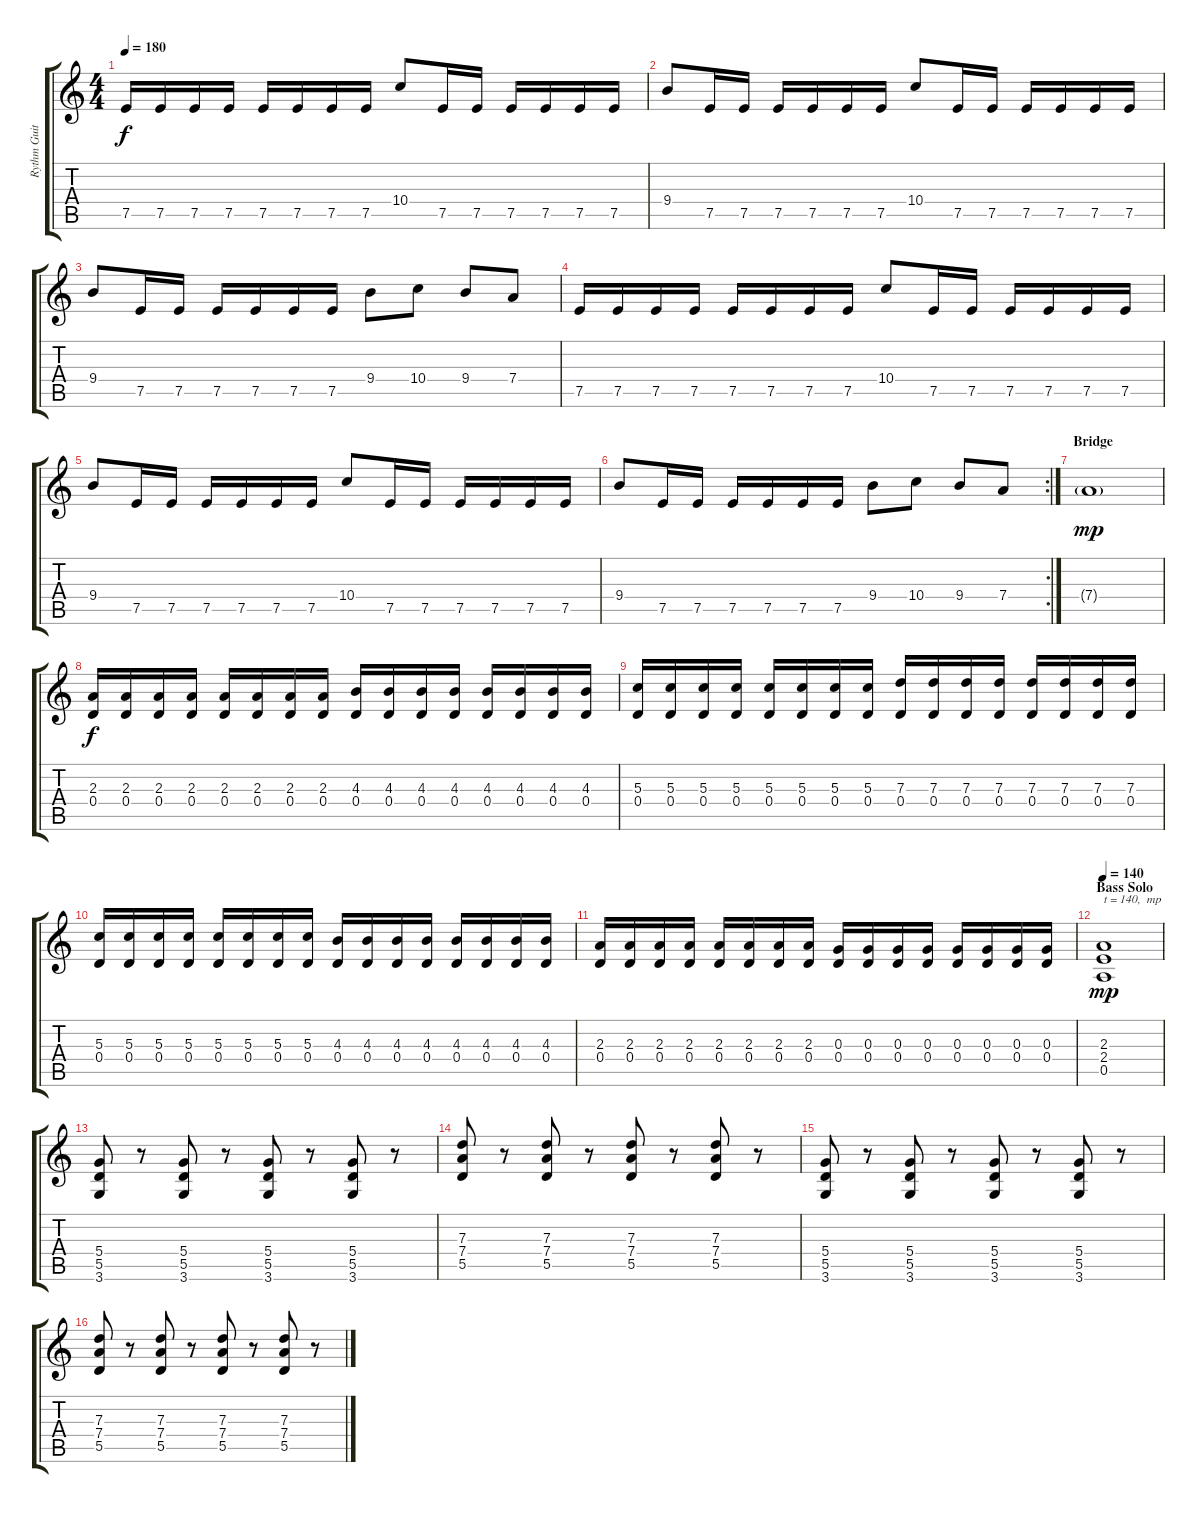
\track ("Rythm Guitar" "Rythm Guit") {instrument distortionguitar}
\staff {score tabs}
\tuning (E4 B3 G3 D3 A2 E2) {hide}
\ts (4 4)
\tempo 180
\clef g2
\ks c
7.5.16{dy f} 7.5.16 7.5.16 7.5.16 7.5.16 7.5.16 7.5.16 7.5.16 10.4.8 7.5.16 7.5.16 7.5.16 7.5.16 7.5.16 7.5.16 |
9.4.8 7.5.16 7.5.16 7.5.16 7.5.16 7.5.16 7.5.16 10.4.8 7.5.16 7.5.16 7.5.16 7.5.16 7.5.16 7.5.16 |
9.4.8 7.5.16 7.5.16 7.5.16 7.5.16 7.5.16 7.5.16 9.4.8 10.4.8 9.4.8 7.4.8 |
7.5.16 7.5.16 7.5.16 7.5.16 7.5.16 7.5.16 7.5.16 7.5.16 10.4.8 7.5.16 7.5.16 7.5.16 7.5.16 7.5.16 7.5.16 |
9.4.8 7.5.16 7.5.16 7.5.16 7.5.16 7.5.16 7.5.16 10.4.8 7.5.16 7.5.16 7.5.16 7.5.16 7.5.16 7.5.16 |
\rc 2
9.4.8 7.5.16 7.5.16 7.5.16 7.5.16 7.5.16 7.5.16 9.4.8 10.4.8 9.4.8 7.4.8 |
\section ("" "Bridge")
7.4{g}.1{dy mp} |
(2.3 0.4).16{dy f} (2.3 0.4).16 (2.3 0.4).16 (2.3 0.4).16 (2.3 0.4).16 (2.3 0.4).16 (2.3 0.4).16 (2.3 0.4).16 (4.3 0.4).16 (4.3 0.4).16 (4.3 0.4).16 (4.3 0.4).16 (4.3 0.4).16 (4.3 0.4).16 (4.3 0.4).16 (4.3 0.4).16 |
(5.3 0.4).16 (5.3 0.4).16 (5.3 0.4).16 (5.3 0.4).16 (5.3 0.4).16 (5.3 0.4).16 (5.3 0.4).16 (5.3 0.4).16 (7.3 0.4).16 (7.3 0.4).16 (7.3 0.4).16 (7.3 0.4).16 (7.3 0.4).16 (7.3 0.4).16 (7.3 0.4).16 (7.3 0.4).16 |
(5.3 0.4).16 (5.3 0.4).16 (5.3 0.4).16 (5.3 0.4).16 (5.3 0.4).16 (5.3 0.4).16 (5.3 0.4).16 (5.3 0.4).16 (4.3 0.4).16 (4.3 0.4).16 (4.3 0.4).16 (4.3 0.4).16 (4.3 0.4).16 (4.3 0.4).16 (4.3 0.4).16 (4.3 0.4).16 |
(2.3 0.4).16 (2.3 0.4).16 (2.3 0.4).16 (2.3 0.4).16 (2.3 0.4).16 (2.3 0.4).16 (2.3 0.4).16 (2.3 0.4).16 (0.3 0.4).16 (0.3 0.4).16 (0.3 0.4).16 (0.3 0.4).16 (0.3 0.4).16 (0.3 0.4).16 (0.3 0.4).16 (0.3 0.4).16 |
\section ("" "Bass Solo")
\tempo 140
(2.3 2.4 0.5).1{txt "t = 140,  mp" dy mp} |
(5.4 5.5 3.6).8 r.8 (5.4 5.5 3.6).8 r.8 (5.4 5.5 3.6).8 r.8 (5.4 5.5 3.6).8 r.8 |
(7.3 7.4 5.5).8 r.8 (7.3 7.4 5.5).8 r.8 (7.3 7.4 5.5).8 r.8 (7.3 7.4 5.5).8 r.8 |
(5.4 5.5 3.6).8 r.8 (5.4 5.5 3.6).8 r.8 (5.4 5.5 3.6).8 r.8 (5.4 5.5 3.6).8 r.8 |
(7.3 7.4 5.5).8 r.8 (7.3 7.4 5.5).8 r.8 (7.3 7.4 5.5).8 r.8 (7.3 7.4 5.5).8 r.8
